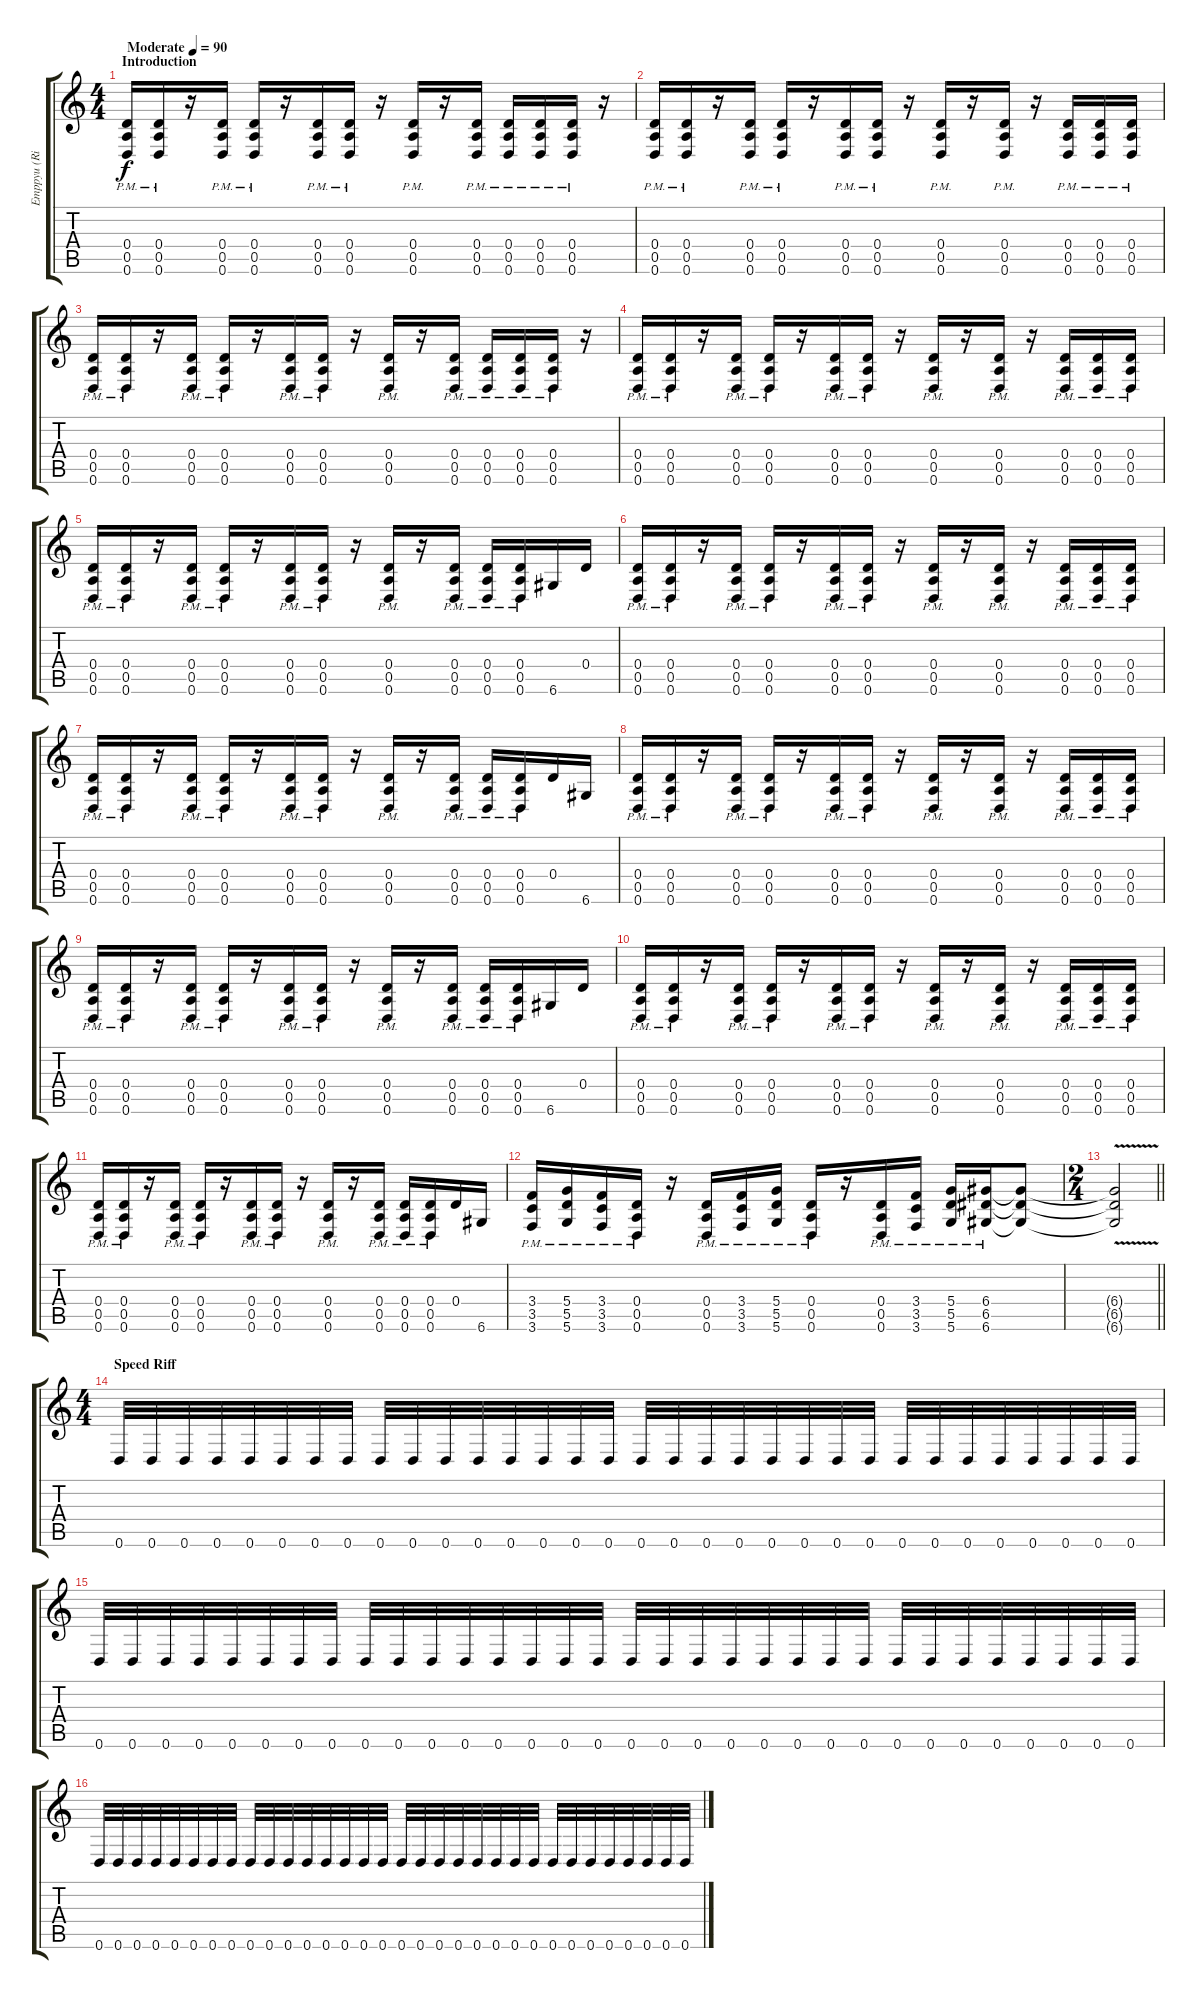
\track ("Emppyu (Riff - DADGBE)" "Emppyu (Ri") {instrument distortionguitar}
\staff {score tabs}
\tuning (E4 B3 G3 D3 A2 D2) {hide}
\ts (4 4)
\section ("" "Introduction ")
\tempo (90 "Moderate")
\clef g2
\ks c
(0.4{pm} 0.5{pm} 0.6{pm}).16{dy f instrument distortionguitar} (0.4{pm} 0.5{pm} 0.6{pm}).16 r.16 (0.4{pm} 0.5{pm} 0.6{pm}).16 (0.4{pm} 0.5{pm} 0.6{pm}).16 r.16 (0.4{pm} 0.5{pm} 0.6{pm}).16 (0.4{pm} 0.5{pm} 0.6{pm}).16 r.16 (0.4{pm} 0.5{pm} 0.6{pm}).16 r.16 (0.4{pm} 0.5{pm} 0.6{pm}).16 (0.4{pm} 0.5{pm} 0.6{pm}).16 (0.4{pm} 0.5{pm} 0.6{pm}).16 (0.4{pm} 0.5{pm} 0.6{pm}).16 r.16 |
(0.4{pm} 0.5{pm} 0.6{pm}).16 (0.4{pm} 0.5{pm} 0.6{pm}).16 r.16 (0.4{pm} 0.5{pm} 0.6{pm}).16 (0.4{pm} 0.5{pm} 0.6{pm}).16 r.16 (0.4{pm} 0.5{pm} 0.6{pm}).16 (0.4{pm} 0.5{pm} 0.6{pm}).16 r.16 (0.4{pm} 0.5{pm} 0.6{pm}).16 r.16 (0.4{pm} 0.5{pm} 0.6{pm}).16 r.16 (0.4{pm} 0.5{pm} 0.6{pm}).16 (0.4{pm} 0.5{pm} 0.6{pm}).16 (0.4{pm} 0.5 0.6).16 |
(0.4{pm} 0.5{pm} 0.6{pm}).16 (0.4{pm} 0.5{pm} 0.6{pm}).16 r.16 (0.4{pm} 0.5{pm} 0.6{pm}).16 (0.4{pm} 0.5{pm} 0.6{pm}).16 r.16 (0.4{pm} 0.5{pm} 0.6{pm}).16 (0.4{pm} 0.5{pm} 0.6{pm}).16 r.16 (0.4{pm} 0.5{pm} 0.6{pm}).16 r.16 (0.4{pm} 0.5{pm} 0.6{pm}).16 (0.4{pm} 0.5{pm} 0.6{pm}).16 (0.4{pm} 0.5{pm} 0.6{pm}).16 (0.4{pm} 0.5{pm} 0.6{pm}).16 r.16 |
(0.4{pm} 0.5{pm} 0.6{pm}).16 (0.4{pm} 0.5{pm} 0.6{pm}).16 r.16 (0.4{pm} 0.5{pm} 0.6{pm}).16 (0.4{pm} 0.5{pm} 0.6{pm}).16 r.16 (0.4{pm} 0.5{pm} 0.6{pm}).16 (0.4{pm} 0.5{pm} 0.6{pm}).16 r.16 (0.4{pm} 0.5{pm} 0.6{pm}).16 r.16 (0.4{pm} 0.5{pm} 0.6{pm}).16 r.16 (0.4{pm} 0.5{pm} 0.6{pm}).16 (0.4{pm} 0.5{pm} 0.6{pm}).16 (0.4{pm} 0.5 0.6).16 |
(0.4{pm} 0.5{pm} 0.6{pm}).16 (0.4{pm} 0.5{pm} 0.6{pm}).16 r.16 (0.4{pm} 0.5{pm} 0.6{pm}).16 (0.4{pm} 0.5{pm} 0.6{pm}).16 r.16 (0.4{pm} 0.5{pm} 0.6{pm}).16 (0.4{pm} 0.5{pm} 0.6{pm}).16 r.16 (0.4{pm} 0.5{pm} 0.6{pm}).16 r.16 (0.4{pm} 0.5{pm} 0.6{pm}).16 (0.4{pm} 0.5{pm} 0.6{pm}).16 (0.4{pm} 0.5{pm} 0.6{pm}).16 6.6.16 0.4.16 |
(0.4{pm} 0.5{pm} 0.6{pm}).16 (0.4{pm} 0.5{pm} 0.6{pm}).16 r.16 (0.4{pm} 0.5{pm} 0.6{pm}).16 (0.4{pm} 0.5{pm} 0.6{pm}).16 r.16 (0.4{pm} 0.5{pm} 0.6{pm}).16 (0.4{pm} 0.5{pm} 0.6{pm}).16 r.16 (0.4{pm} 0.5{pm} 0.6{pm}).16 r.16 (0.4{pm} 0.5{pm} 0.6{pm}).16 r.16 (0.4{pm} 0.5{pm} 0.6{pm}).16 (0.4{pm} 0.5{pm} 0.6{pm}).16 (0.4{pm} 0.5 0.6).16 |
(0.4{pm} 0.5{pm} 0.6{pm}).16 (0.4{pm} 0.5{pm} 0.6{pm}).16 r.16 (0.4{pm} 0.5{pm} 0.6{pm}).16 (0.4{pm} 0.5{pm} 0.6{pm}).16 r.16 (0.4{pm} 0.5{pm} 0.6{pm}).16 (0.4{pm} 0.5{pm} 0.6{pm}).16 r.16 (0.4{pm} 0.5{pm} 0.6{pm}).16 r.16 (0.4{pm} 0.5{pm} 0.6{pm}).16 (0.4{pm} 0.5{pm} 0.6{pm}).16 (0.4{pm} 0.5{pm} 0.6{pm}).16 0.4.16 6.6.16 |
(0.4{pm} 0.5{pm} 0.6{pm}).16 (0.4{pm} 0.5{pm} 0.6{pm}).16 r.16 (0.4{pm} 0.5{pm} 0.6{pm}).16 (0.4{pm} 0.5{pm} 0.6{pm}).16 r.16 (0.4{pm} 0.5{pm} 0.6{pm}).16 (0.4{pm} 0.5{pm} 0.6{pm}).16 r.16 (0.4{pm} 0.5{pm} 0.6{pm}).16 r.16 (0.4{pm} 0.5{pm} 0.6{pm}).16 r.16 (0.4{pm} 0.5{pm} 0.6{pm}).16 (0.4{pm} 0.5{pm} 0.6{pm}).16 (0.4{pm} 0.5 0.6).16 |
(0.4{pm} 0.5{pm} 0.6{pm}).16 (0.4{pm} 0.5{pm} 0.6{pm}).16 r.16 (0.4{pm} 0.5{pm} 0.6{pm}).16 (0.4{pm} 0.5{pm} 0.6{pm}).16 r.16 (0.4{pm} 0.5{pm} 0.6{pm}).16 (0.4{pm} 0.5{pm} 0.6{pm}).16 r.16 (0.4{pm} 0.5{pm} 0.6{pm}).16 r.16 (0.4{pm} 0.5{pm} 0.6{pm}).16 (0.4{pm} 0.5{pm} 0.6{pm}).16 (0.4{pm} 0.5{pm} 0.6{pm}).16 6.6.16 0.4.16 |
(0.4{pm} 0.5{pm} 0.6{pm}).16 (0.4{pm} 0.5{pm} 0.6{pm}).16 r.16 (0.4{pm} 0.5{pm} 0.6{pm}).16 (0.4{pm} 0.5{pm} 0.6{pm}).16 r.16 (0.4{pm} 0.5{pm} 0.6{pm}).16 (0.4{pm} 0.5{pm} 0.6{pm}).16 r.16 (0.4{pm} 0.5{pm} 0.6{pm}).16 r.16 (0.4{pm} 0.5{pm} 0.6{pm}).16 r.16 (0.4{pm} 0.5{pm} 0.6{pm}).16 (0.4{pm} 0.5{pm} 0.6{pm}).16 (0.4{pm} 0.5 0.6).16 |
(0.4{pm} 0.5{pm} 0.6{pm}).16 (0.4{pm} 0.5{pm} 0.6{pm}).16 r.16 (0.4{pm} 0.5{pm} 0.6{pm}).16 (0.4{pm} 0.5{pm} 0.6{pm}).16 r.16 (0.4{pm} 0.5{pm} 0.6{pm}).16 (0.4{pm} 0.5{pm} 0.6{pm}).16 r.16 (0.4{pm} 0.5{pm} 0.6{pm}).16 r.16 (0.4{pm} 0.5{pm} 0.6{pm}).16 (0.4{pm} 0.5{pm} 0.6{pm}).16 (0.4{pm} 0.5{pm} 0.6{pm}).16 0.4.16 6.6.16 |
(3.4{pm} 3.5{pm} 3.6{pm}).16 (5.4 5.5 5.6{pm}).16 (3.4{pm} 3.5 3.6).16 (0.4{pm} 0.5{pm} 0.6{pm}).16 r.16 (0.4{pm} 0.5{pm} 0.6{pm}).16 (3.4{pm} 3.5{pm} 3.6{pm}).16 (5.4{pm} 5.5 5.6).16 (0.4{pm} 0.5{pm} 0.6{pm}).16 r.16 (0.4{pm} 0.5{pm} 0.6{pm}).16 (3.4{pm} 3.5 3.6).16 (5.4 5.5 5.6{pm}).16{volume 10} (6.4{pm} 6.5 6.6{pm}).16 (6.4{t} 6.5{t} 6.6{t}).8 |
\ts (2 4)
\barLineRight lightlight
(6.4{t} 6.5{v t} 6.6{t}).2{volume 14} |
\ts (4 4)
\section ("" "Speed Riff")
0.6.32 0.6.32 0.6.32 0.6.32 0.6.32 0.6.32 0.6.32 0.6.32 0.6.32 0.6.32 0.6.32 0.6.32 0.6.32 0.6.32 0.6.32 0.6.32 0.6.32 0.6.32 0.6.32 0.6.32 0.6.32 0.6.32 0.6.32 0.6.32 0.6.32 0.6.32 0.6.32 0.6.32 0.6.32 0.6.32 0.6.32 0.6.32 |
0.6.32 0.6.32 0.6.32 0.6.32 0.6.32 0.6.32 0.6.32 0.6.32 0.6.32 0.6.32 0.6.32 0.6.32 0.6.32 0.6.32 0.6.32 0.6.32 0.6.32 0.6.32 0.6.32 0.6.32 0.6.32 0.6.32 0.6.32 0.6.32 0.6.32 0.6.32 0.6.32 0.6.32 0.6.32 0.6.32 0.6.32 0.6.32 |
0.6.32 0.6.32 0.6.32 0.6.32 0.6.32 0.6.32 0.6.32 0.6.32 0.6.32 0.6.32 0.6.32 0.6.32 0.6.32 0.6.32 0.6.32 0.6.32 0.6.32 0.6.32 0.6.32 0.6.32 0.6.32 0.6.32 0.6.32 0.6.32 0.6.32 0.6.32 0.6.32 0.6.32 0.6.32 0.6.32 0.6.32 0.6.32
